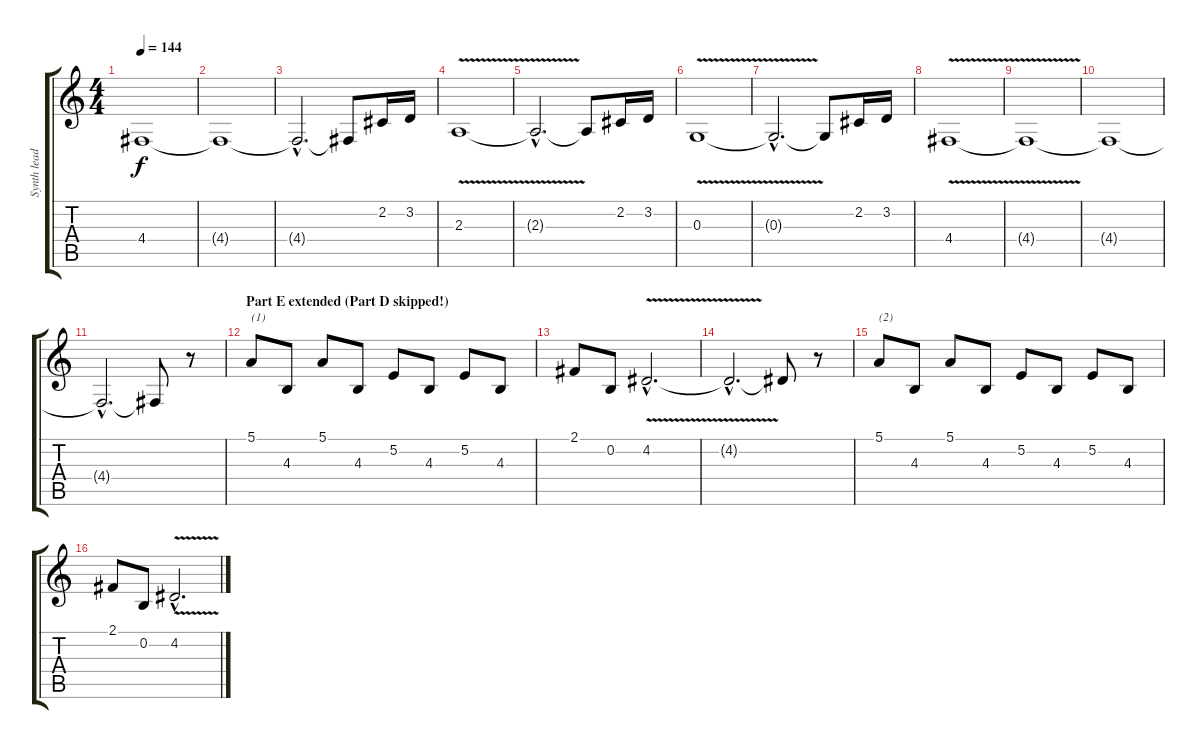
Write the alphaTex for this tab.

\track ("Synth leads" "Synth lead") {instrument synthbrass1}
\staff {score tabs}
\tuning (E4 B3 G3 D3 A2 E2) {hide}
\ts (4 4)
\tempo 144
\clef g2
\ks c
4.4{t}.1{dy f} |
4.4{t}.1 |
4.4{hac t}.2{d} 4.4{t}.8 2.2.16 3.2.16 |
2.3{v}.1 |
2.3{hac t}.2{d} 2.3{t}.8 2.2.16 3.2.16 |
0.3{v}.1 |
0.3{hac t}.2{d} 0.3{t}.8 2.2.16 3.2.16 |
4.4{v}.1 |
4.4{t}.1 |
4.4{t}.1 |
4.4{hac t}.2{d} 4.4{t}.8 r.8 |
\section ("" "Part E extended (Part D skipped!)")
5.1.8{txt "(1)"} 4.3.8 5.1.8 4.3.8 5.2.8 4.3.8 5.2.8 4.3.8 |
2.1.8 0.2.8 4.2{v hac}.2{d} |
4.2{hac t}.2{d} 4.2{t}.8 r.8 |
5.1.8{txt "(2)"} 4.3.8 5.1.8 4.3.8 5.2.8 4.3.8 5.2.8 4.3.8 |
2.1.8 0.2.8 4.2{v hac}.2{d}
